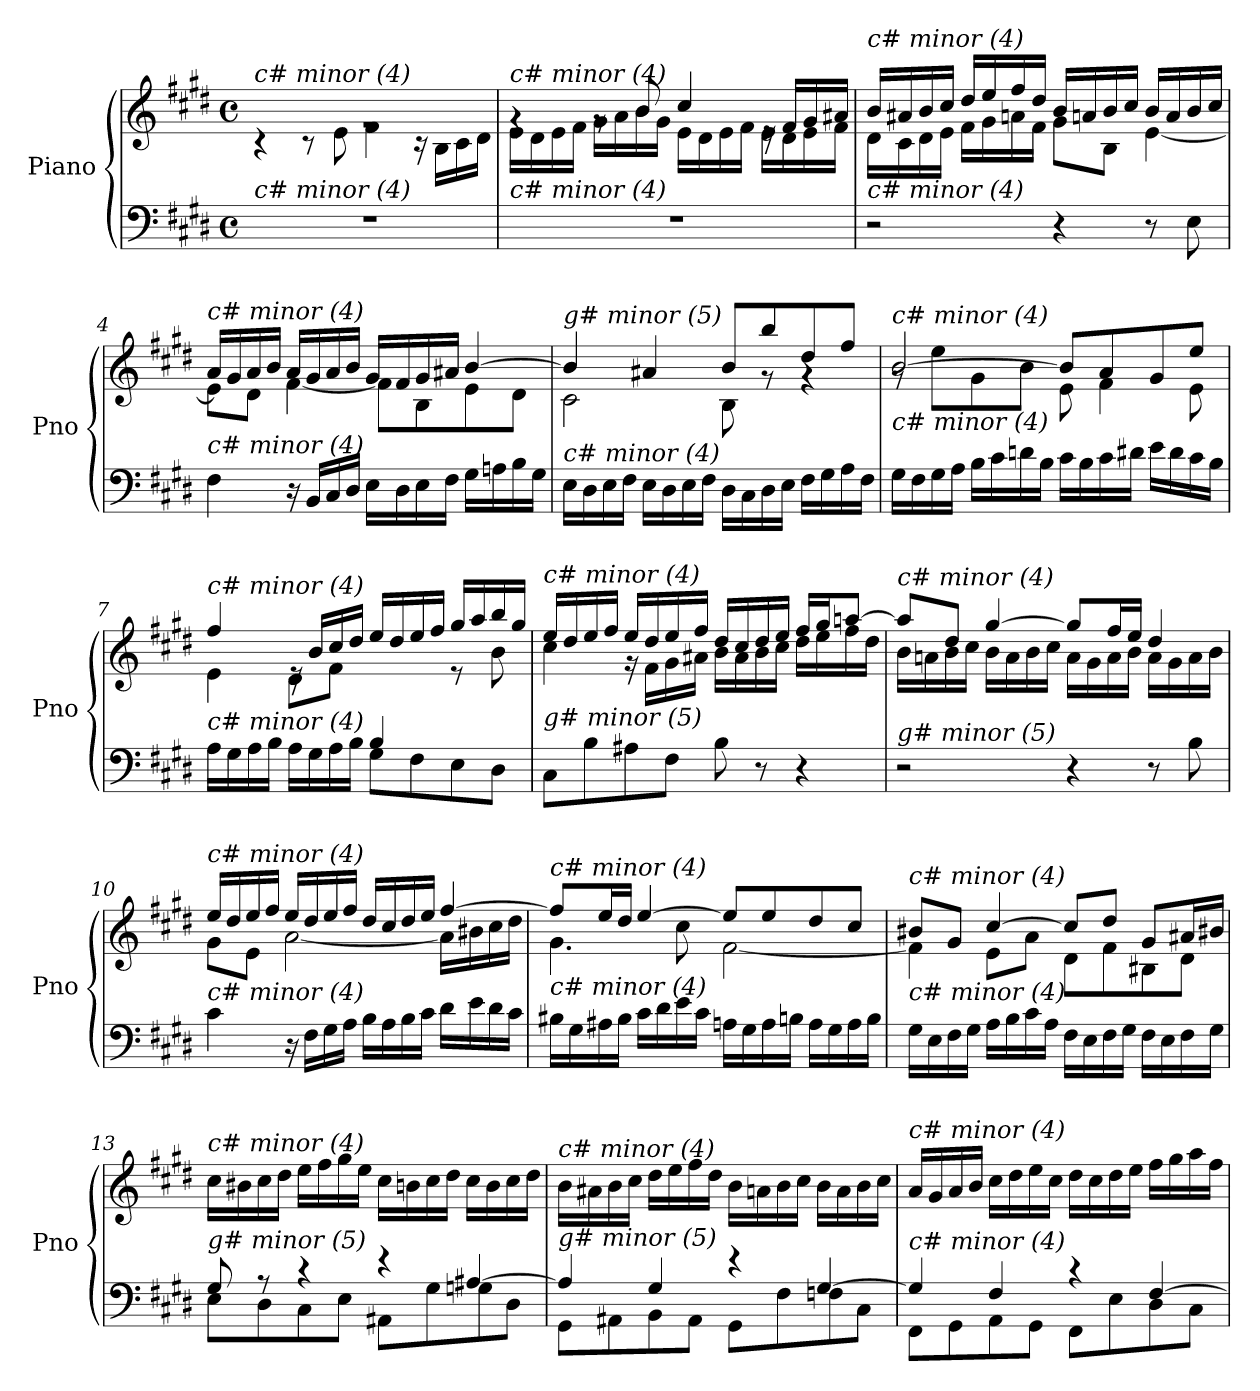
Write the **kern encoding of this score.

**kern	**kern
*part1	*part1
*staff2	*staff1
*I"Piano	*
*I'Pno	*
*clefF4	*clefG2
*k[f#c#g#d#]	*k[f#c#g#d#]
*M4/4	*M4/4
*met(c)	*met(c)
=1	=1
*	*^
!	!LO:TX:i:t=c# minor (4)	!
!LO:TX:i:t=c# minor (4)	!	!
1r	1rg	4r
.	.	8r
.	.	8e\
.	.	4f#\
.	.	16r
.	.	16B\LL
.	.	16c#\
.	.	16d#\JJ
=2	=2	=2
!	!LO:TX:i:t=c# minor (4)	!
!LO:TX:i:t=c# minor (4)	!	!
1r	4rg	16e\LL
.	.	16d#\
.	.	16e\
.	.	16f#\JJ
.	8rg	16g#\LL
.	.	16a\
.	8b/	16b\
.	.	16g#\JJ
.	4cc#/	16e\LL
.	.	16d#\
.	.	16e\
.	.	16f#\JJ
.	16re	16e\LL
.	16f#/LL	16d#\
.	16g#/	16e\
.	16a#X/JJ	16f#\JJ
=3	=3	=3
!	!LO:TX:i:t=c# minor (4)	!
!LO:TX:i:t=c# minor (4)	!	!
2r	16b/LL	16d#\LL
.	16a#X/	16c#\
.	16b/	16d#\
.	16cc#/JJ	16e\JJ
.	16dd#/LL	16f#\LL
.	16ee/	16g#\
.	16ff#/	16an\
.	16dd#/JJ	16f#\JJ
4r	16b/LL	8g#\L
.	16an/	.
.	16b/	8B\J
.	16cc#/JJ	.
8r	16b/LL	[4e\
.	16a/	.
8E\	16b/	.
.	16cc#/JJ	.
!!LO:LB:g=z	!!
=4	=4	=4
!	!LO:TX:i:t=c# minor (4)	!
!LO:TX:i:t=c# minor (4)	!	!
4F#\	16a/LL	8e\L]
.	16g#/	.
.	16a/	8d#\J
.	16b/JJ	.
16r	16a/LL	[4f#\
16BB/LL	16g#/	.
16C#/	16a/	.
16D#/JJ	16b/JJ	.
16E\LL	16g#/LL	8f#\L]
16D#\	16f#/	.
16E\	16g#/	8B\
16F#\JJ	16a#X/JJ	.
16G#\LL	[4b/	8e\
16An\	.	.
16B\	.	8d#\J
16G#\JJ	.	.
=5	=5	=5
!	!LO:TX:i:t=g# minor (5)	!
!LO:TX:i:t=c# minor (4)	!	!
16E\LL	4b/]	2c#\
16D#\	.	.
16E\	.	.
16F#\JJ	.	.
16E\LL	4a#X/	.
16D#\	.	.
16E\	.	.
16F#\JJ	.	.
16D#\LL	8b/L	8B\
16C#\	.	.
16D#\	8bb/	8rg
16E\JJ	.	.
16F#\LL	8dd#/	4rg
16G#\	.	.
16A\	8ff#/J	.
16F#\JJ	.	.
!!LO:LB:g=z	!!
=6	=6	=6
!	!LO:TX:i:t=c# minor (4)	!
!LO:TX:i:t=c# minor (4)	!	!
16G#\LL	[2b/	8rg
16F#\	.	.
16G#\	.	8ee\L
16A\JJ	.	.
16B\LL	.	8g#\
16c#\	.	.
16dn\	.	8b\J
16B\JJ	.	.
16c#\LL	8b/L]	8e\
16B\	.	.
16c#\	8a/	4f#\
16d#X\JJ	.	.
16e\LL	8g#/	.
16d#\	.	.
16c#\	8ee/J	8e\
16B\JJ	.	.
!!LO:LB:g=z	!!
=7	=7	=7
*^	*	*
!	!	!LO:TX:i:t=c# minor (4)	!
!LO:TX:i:t=c# minor (4)	!	!	!
2ryy	16A\LL	4ff#/	4e\
.	16G#\	.	.
.	16A\	.	.
.	16B\JJ	.	.
.	16A\LL	16re	8d#\L
.	16G#\	16b/LL	.
.	16A\	16cc#/	8f#\J
.	16B\JJ	16dd#/JJ	.
4B/	8G#\L	16ee/LL	4ryy
.	.	16dd#/	.
.	8F#\	16ee/	.
.	.	16ff#/JJ	.
4ryy	8E\	16gg#/LL	8r
.	.	16aa/	.
.	8D#\J	16bb/	8b\
.	.	16gg#/JJ	.
*v	*v	*	*
=8	=8	=8
!	!LO:TX:i:t=c# minor (4)	!
!LO:TX:i:t=g# minor (5)	!	!
8C#\L	16ee/LL	4cc#\
.	16dd#/	.
8B\	16ee/	.
.	16ff#/JJ	.
8A#X\	16ee/LL	16r
.	16dd#/	16f#\LL
8F#\J	16ee/	16g#\
.	16ff#/JJ	16a#X\JJ
8B\	16dd#/LL	16b\LL
.	16cc#/	16a#\
8r	16dd#/	16b\
.	16ee/JJ	16cc#\JJ
4r	16ff#/LL	16dd#\LL
.	16gg#/J	16ee\
.	[8aan/J	16ff#\
.	.	16dd#\JJ
=9	=9	=9
!	!LO:TX:i:t=c# minor (4)	!
!LO:TX:i:t=g# minor (5)	!	!
2r	8aan/L]	16b\LL
.	.	16an\
.	8dd#/J	16b\
.	.	16cc#\JJ
.	[4gg#/	16b\LL
.	.	16a\
.	.	16b\
.	.	16cc#\JJ
4r	8gg#/L]	16a\LL
.	.	16g#\
.	16ff#/L	16a\
.	16ee/JJ	16b\JJ
8r	4dd#/	16a\LL
.	.	16g#\
8B\	.	16a\
.	.	16b\JJ
!!LO:LB:g=z	!!
=10	=10	=10
!	!LO:TX:i:t=c# minor (4)	!
!LO:TX:i:t=c# minor (4)	!	!
4c#\	16ee/LL	8g#\L
.	16dd#/	.
.	16ee/	8e\J
.	16ff#/JJ	.
16r	16ee/LL	[2a\
16F#\LL	16dd#/	.
16G#\	16ee/	.
16A\JJ	16ff#/JJ	.
16B\LL	16dd#/LL	.
16A\	16cc#/	.
16B\	16dd#/	.
16c#\JJ	16ee/JJ	.
16d#\LL	[4ff#/	16a\LL]
16e\	.	16b#X\
16d#\	.	16cc#\
16c#\JJ	.	16dd#\JJ
=11	=11	=11
!	!LO:TX:i:t=c# minor (4)	!
!LO:TX:i:t=c# minor (4)	!	!
16B#X\LL	8ff#/L]	4.g#\
16G#\	.	.
16A#X\	16ee/L	.
16B#\JJ	16dd#/JJ	.
16c#\LL	[4ee/	.
16d#\	.	.
16e\	.	8cc#\
16c#\JJ	.	.
16An\LL	8ee/L]	[2f#\
16G#\	.	.
16A\	8ee/	.
16Bn\JJ	.	.
16A\LL	8dd#/	.
16G#\	.	.
16A\	8cc#/J	.
16B\JJ	.	.
!!LO:PB:g=z	!!
=12	=12	=12
!	!LO:TX:i:t=c# minor (4)	!
!LO:TX:i:t=c# minor (4)	!	!
16G#\LL	8b#X/L	4f#\]
16E\	.	.
16F#\	8g#/J	.
16G#\JJ	.	.
16A\LL	[4cc#/	8e\L
16B\	.	.
16c#\	.	8a\J
16A\JJ	.	.
16F#\LL	8cc#/L]	8d#\L
16E\	.	.
16F#\	8dd#/J	8f#\
16G#\JJ	.	.
16F#\LL	8g#/L	8B#X\
16E\	.	.
16F#\	16a#X/L	8d#\J
16G#\JJ	16b#X/JJ	.
*	*v	*v
=13	=13
*^	*
!	!	!LO:TX:i:t=c# minor (4)
!LO:TX:i:t=g# minor (5)	!	!
8G#/	8E\L	16cc#\LL
.	.	16b#X\
8r	8D#\	16cc#\
.	.	16dd#\JJ
4r	8C#\	16ee\LL
.	.	16ff#\
.	8E\J	16gg#\
.	.	16ee\JJ
4r	8AA#X\L	16cc#\LL
.	.	16bn\
.	8G#\	16cc#\
.	.	16dd#\JJ
[4A#X/	8Gni\	16cc#\LL
.	.	16b\
.	8D#\J	16cc#\
.	.	16dd#\JJ
!!LO:LB:g=z
=14	=14	=14
!	!	!LO:TX:i:t=c# minor (4)
!LO:TX:i:t=g# minor (5)	!	!
4A#/]	8GG#\L	16b\LL
.	.	16a#X\
.	8AA#X\	16b\
.	.	16cc#\JJ
4G#/	8BB\	16dd#\LL
.	.	16ee\
.	8AA#\J	16ff#\
.	.	16dd#\JJ
4r	8GG#\L	16b\LL
.	.	16an\
.	8F#\	16b\
.	.	16cc#\JJ
[4G#/	8Fni\	16b\LL
.	.	16a\
.	8C#\J	16b\
.	.	16cc#\JJ
=15	=15	=15
!	!	!LO:TX:i:t=c# minor (4)
!LO:TX:i:t=c# minor (4)	!	!
4G#/]	8FF#\L	16a/LL
.	.	16g#/
.	8GG#\	16a/
.	.	16b/JJ
4F#/	8AA\	16cc#\LL
.	.	16dd#\
.	8GG#\J	16ee\
.	.	16cc#\JJ
4r	8FF#\L	16dd#\LL
.	.	16cc#\
.	8E\	16dd#\
.	.	16ee\JJ
[4F#/	8D#\	16ff#\LL
.	.	16gg#\
.	8C#\J	16aa\
.	.	16ff#\JJ
*v	*v	*
=	=
*-	*-
